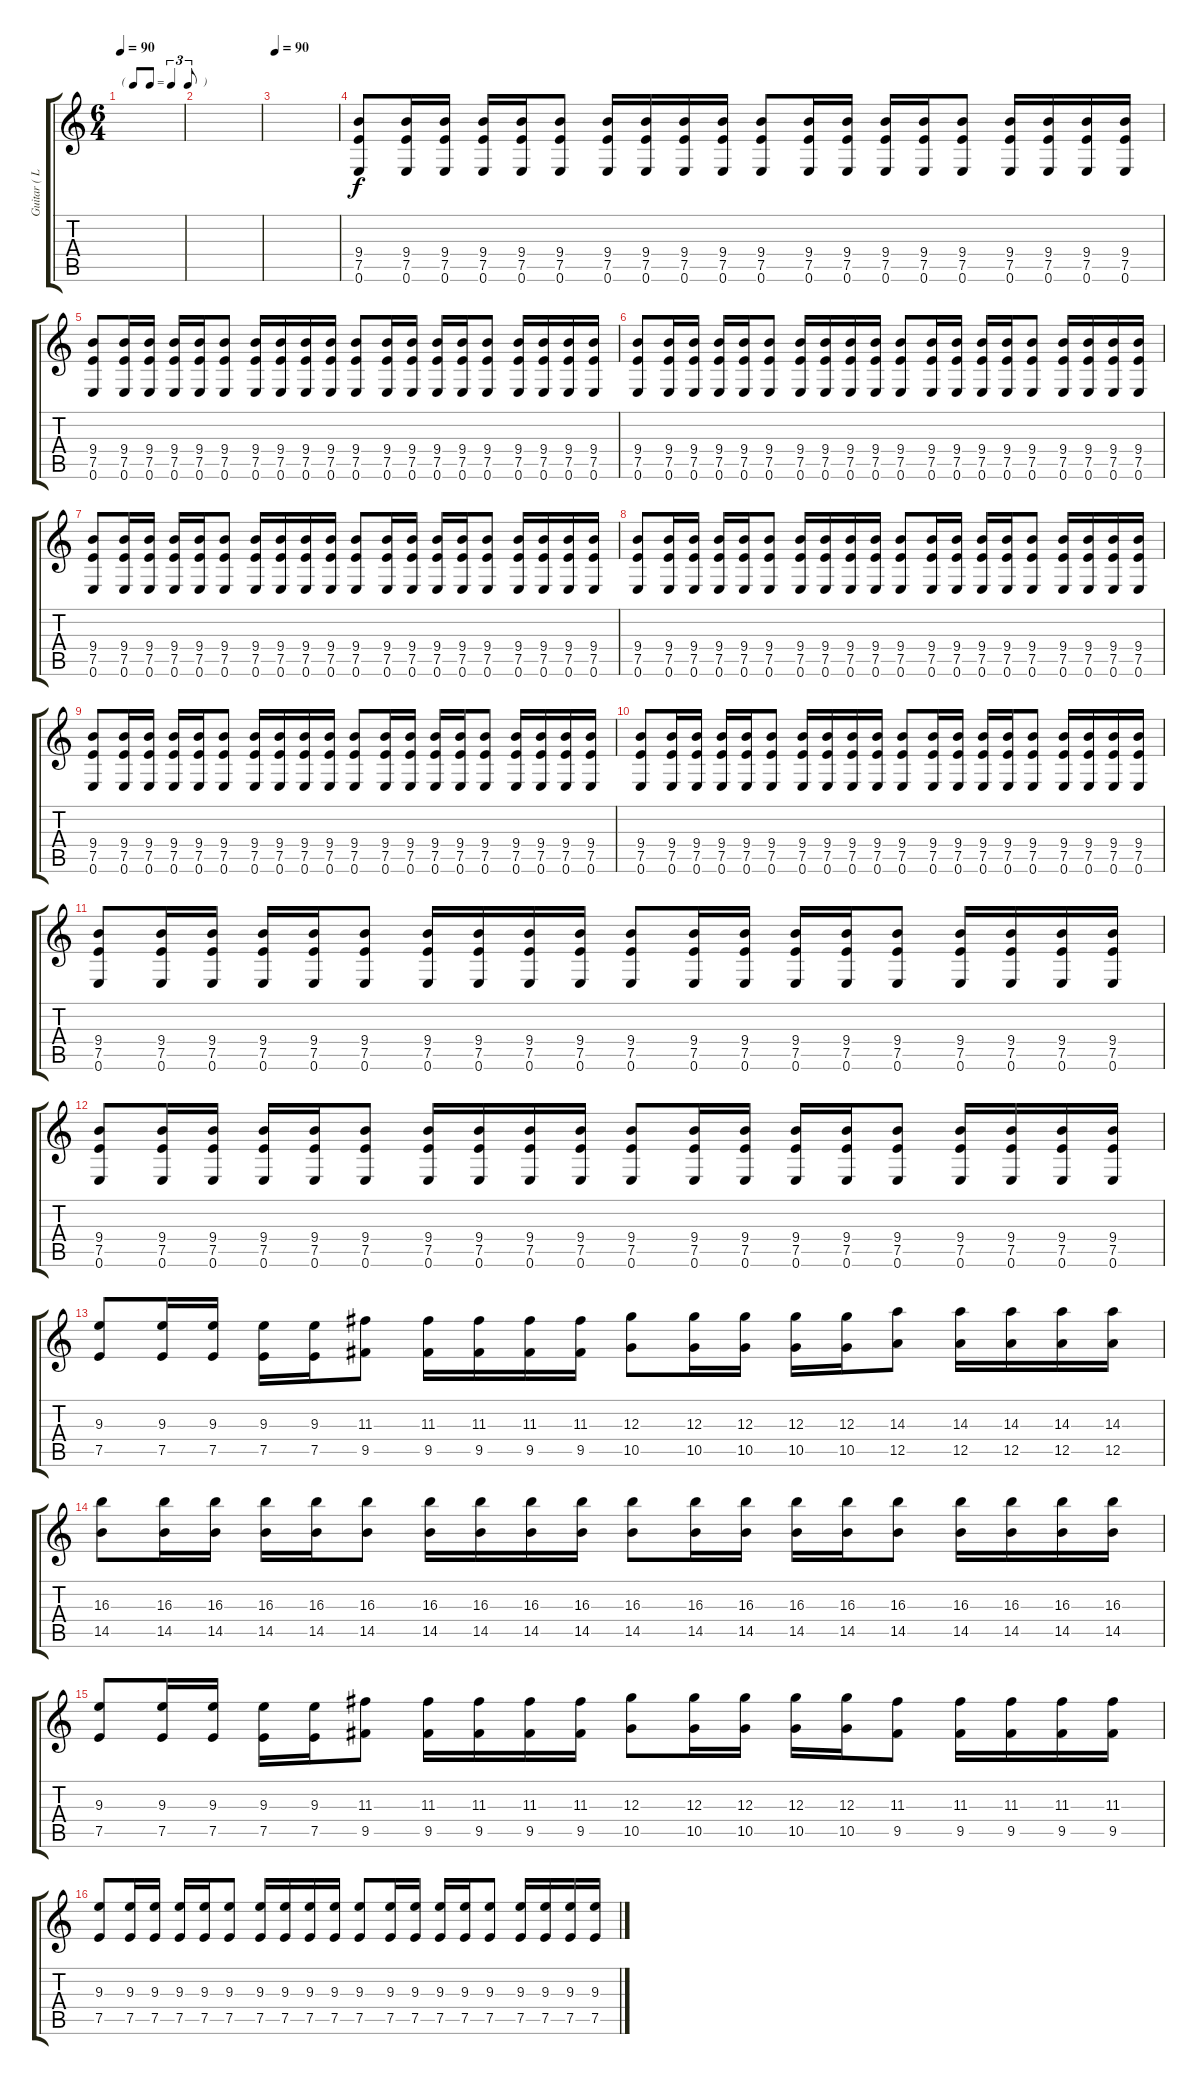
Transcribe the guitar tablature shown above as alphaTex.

\track ("Guitar ( L )" "Guitar ( L") {instrument overdrivenguitar}
\staff {score tabs}
\tuning (E4 B3 G3 D3 A2 E2) {hide}
\ts (6 4)
\tf triplet8th
\tempo 90
\clef g2
\ks c
|
|
\tempo 90
|
(9.4 7.5 0.6).8{volume 8} (9.4 7.5 0.6).16 (9.4 7.5 0.6).16 (9.4 7.5 0.6).16 (9.4 7.5 0.6).16 (9.4 7.5 0.6).8 (9.4 7.5 0.6).16 (9.4 7.5 0.6).16 (9.4 7.5 0.6).16 (9.4 7.5 0.6).16 (9.4 7.5 0.6).8 (9.4 7.5 0.6).16 (9.4 7.5 0.6).16 (9.4 7.5 0.6).16 (9.4 7.5 0.6).16 (9.4 7.5 0.6).8 (9.4 7.5 0.6).16 (9.4 7.5 0.6).16 (9.4 7.5 0.6).16 (9.4 7.5 0.6).16 |
(9.4 7.5 0.6).8{volume 16} (9.4 7.5 0.6).16 (9.4 7.5 0.6).16 (9.4 7.5 0.6).16 (9.4 7.5 0.6).16 (9.4 7.5 0.6).8 (9.4 7.5 0.6).16 (9.4 7.5 0.6).16 (9.4 7.5 0.6).16 (9.4 7.5 0.6).16 (9.4 7.5 0.6).8 (9.4 7.5 0.6).16 (9.4 7.5 0.6).16 (9.4 7.5 0.6).16 (9.4 7.5 0.6).16 (9.4 7.5 0.6).8 (9.4 7.5 0.6).16 (9.4 7.5 0.6).16 (9.4 7.5 0.6).16 (9.4 7.5 0.6).16 |
(9.4 7.5 0.6).8 (9.4 7.5 0.6).16 (9.4 7.5 0.6).16 (9.4 7.5 0.6).16 (9.4 7.5 0.6).16 (9.4 7.5 0.6).8 (9.4 7.5 0.6).16 (9.4 7.5 0.6).16 (9.4 7.5 0.6).16 (9.4 7.5 0.6).16 (9.4 7.5 0.6).8 (9.4 7.5 0.6).16 (9.4 7.5 0.6).16 (9.4 7.5 0.6).16 (9.4 7.5 0.6).16 (9.4 7.5 0.6).8 (9.4 7.5 0.6).16 (9.4 7.5 0.6).16 (9.4 7.5 0.6).16 (9.4 7.5 0.6).16 |
(9.4 7.5 0.6).8 (9.4 7.5 0.6).16 (9.4 7.5 0.6).16 (9.4 7.5 0.6).16 (9.4 7.5 0.6).16 (9.4 7.5 0.6).8 (9.4 7.5 0.6).16 (9.4 7.5 0.6).16 (9.4 7.5 0.6).16 (9.4 7.5 0.6).16 (9.4 7.5 0.6).8 (9.4 7.5 0.6).16 (9.4 7.5 0.6).16 (9.4 7.5 0.6).16 (9.4 7.5 0.6).16 (9.4 7.5 0.6).8 (9.4 7.5 0.6).16 (9.4 7.5 0.6).16 (9.4 7.5 0.6).16 (9.4 7.5 0.6).16 |
(9.4 7.5 0.6).8 (9.4 7.5 0.6).16 (9.4 7.5 0.6).16 (9.4 7.5 0.6).16 (9.4 7.5 0.6).16 (9.4 7.5 0.6).8 (9.4 7.5 0.6).16 (9.4 7.5 0.6).16 (9.4 7.5 0.6).16 (9.4 7.5 0.6).16 (9.4 7.5 0.6).8 (9.4 7.5 0.6).16 (9.4 7.5 0.6).16 (9.4 7.5 0.6).16 (9.4 7.5 0.6).16 (9.4 7.5 0.6).8 (9.4 7.5 0.6).16 (9.4 7.5 0.6).16 (9.4 7.5 0.6).16 (9.4 7.5 0.6).16 |
(9.4 7.5 0.6).8 (9.4 7.5 0.6).16 (9.4 7.5 0.6).16 (9.4 7.5 0.6).16 (9.4 7.5 0.6).16 (9.4 7.5 0.6).8 (9.4 7.5 0.6).16 (9.4 7.5 0.6).16 (9.4 7.5 0.6).16 (9.4 7.5 0.6).16 (9.4 7.5 0.6).8 (9.4 7.5 0.6).16 (9.4 7.5 0.6).16 (9.4 7.5 0.6).16 (9.4 7.5 0.6).16 (9.4 7.5 0.6).8 (9.4 7.5 0.6).16 (9.4 7.5 0.6).16 (9.4 7.5 0.6).16 (9.4 7.5 0.6).16 |
(9.4 7.5 0.6).8 (9.4 7.5 0.6).16 (9.4 7.5 0.6).16 (9.4 7.5 0.6).16 (9.4 7.5 0.6).16 (9.4 7.5 0.6).8 (9.4 7.5 0.6).16 (9.4 7.5 0.6).16 (9.4 7.5 0.6).16 (9.4 7.5 0.6).16 (9.4 7.5 0.6).8 (9.4 7.5 0.6).16 (9.4 7.5 0.6).16 (9.4 7.5 0.6).16 (9.4 7.5 0.6).16 (9.4 7.5 0.6).8 (9.4 7.5 0.6).16 (9.4 7.5 0.6).16 (9.4 7.5 0.6).16 (9.4 7.5 0.6).16 |
(9.4 7.5 0.6).8 (9.4 7.5 0.6).16 (9.4 7.5 0.6).16 (9.4 7.5 0.6).16 (9.4 7.5 0.6).16 (9.4 7.5 0.6).8 (9.4 7.5 0.6).16 (9.4 7.5 0.6).16 (9.4 7.5 0.6).16 (9.4 7.5 0.6).16 (9.4 7.5 0.6).8 (9.4 7.5 0.6).16 (9.4 7.5 0.6).16 (9.4 7.5 0.6).16 (9.4 7.5 0.6).16 (9.4 7.5 0.6).8 (9.4 7.5 0.6).16 (9.4 7.5 0.6).16 (9.4 7.5 0.6).16 (9.4 7.5 0.6).16 |
(9.4 7.5 0.6).8 (9.4 7.5 0.6).16 (9.4 7.5 0.6).16 (9.4 7.5 0.6).16 (9.4 7.5 0.6).16 (9.4 7.5 0.6).8 (9.4 7.5 0.6).16 (9.4 7.5 0.6).16 (9.4 7.5 0.6).16 (9.4 7.5 0.6).16 (9.4 7.5 0.6).8 (9.4 7.5 0.6).16 (9.4 7.5 0.6).16 (9.4 7.5 0.6).16 (9.4 7.5 0.6).16 (9.4 7.5 0.6).8 (9.4 7.5 0.6).16 (9.4 7.5 0.6).16 (9.4 7.5 0.6).16 (9.4 7.5 0.6).16 |
(9.3 7.5).8 (9.3 7.5).16 (9.3 7.5).16 (9.3 7.5).16 (9.3 7.5).16 (11.3 9.5).8 (11.3 9.5).16 (11.3 9.5).16 (11.3 9.5).16 (11.3 9.5).16 (12.3 10.5).8 (12.3 10.5).16 (12.3 10.5).16 (12.3 10.5).16 (12.3 10.5).16 (14.3 12.5).8 (14.3 12.5).16 (14.3 12.5).16 (14.3 12.5).16 (14.3 12.5).16 |
(16.3 14.5).8 (16.3 14.5).16 (16.3 14.5).16 (16.3 14.5).16 (16.3 14.5).16 (16.3 14.5).8 (16.3 14.5).16 (16.3 14.5).16 (16.3 14.5).16 (16.3 14.5).16 (16.3 14.5).8 (16.3 14.5).16 (16.3 14.5).16 (16.3 14.5).16 (16.3 14.5).16 (16.3 14.5).8 (16.3 14.5).16 (16.3 14.5).16 (16.3 14.5).16 (16.3 14.5).16 |
(9.3 7.5).8 (9.3 7.5).16 (9.3 7.5).16 (9.3 7.5).16 (9.3 7.5).16 (11.3 9.5).8 (11.3 9.5).16 (11.3 9.5).16 (11.3 9.5).16 (11.3 9.5).16 (12.3 10.5).8 (12.3 10.5).16 (12.3 10.5).16 (12.3 10.5).16 (12.3 10.5).16 (11.3 9.5).8 (11.3 9.5).16 (11.3 9.5).16 (11.3 9.5).16 (11.3 9.5).16 |
(9.3 7.5).8 (9.3 7.5).16 (9.3 7.5).16 (9.3 7.5).16 (9.3 7.5).16 (9.3 7.5).8 (9.3 7.5).16 (9.3 7.5).16 (9.3 7.5).16 (9.3 7.5).16 (9.3 7.5).8 (9.3 7.5).16 (9.3 7.5).16 (9.3 7.5).16 (9.3 7.5).16 (9.3 7.5).8 (9.3 7.5).16 (9.3 7.5).16 (9.3 7.5).16 (9.3 7.5).16
